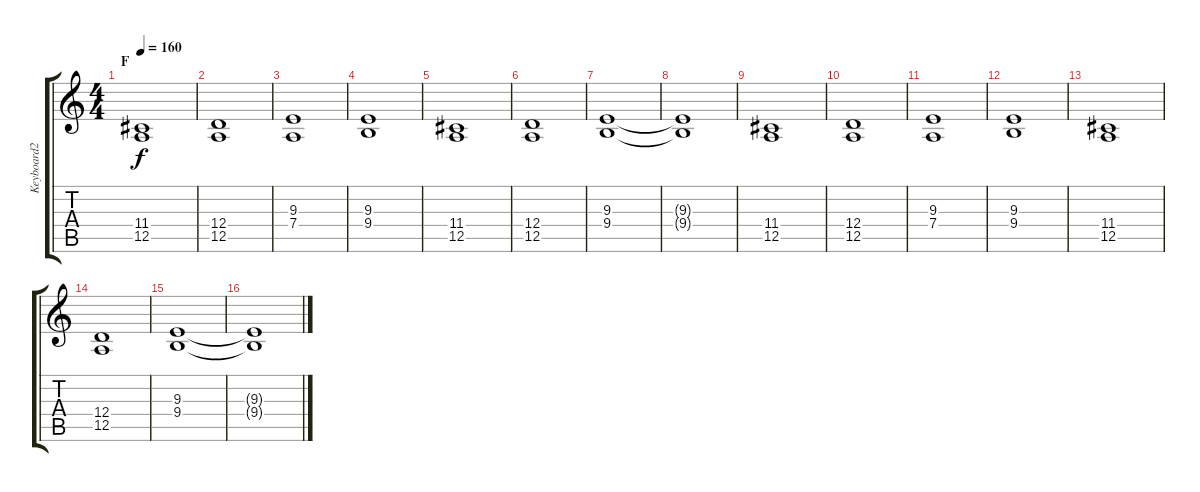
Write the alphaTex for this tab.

\track ("Keyboard2" "Keyboard2") {instrument stringensemble1}
\staff {score tabs}
\tuning (E4 B3 G3 D3 A2 E2) {hide}
\ts (4 4)
\section ("" "F")
\tempo 160
\clef g2
\ks c
(11.4 12.5).1{dy f} |
(12.4 12.5).1 |
(9.3 7.4).1 |
(9.3 9.4).1 |
(11.4 12.5).1 |
(12.4 12.5).1 |
(9.3 9.4).1 |
(9.3{t} 9.4{t}).1 |
(11.4 12.5).1 |
(12.4 12.5).1 |
(9.3 7.4).1 |
(9.3 9.4).1 |
(11.4 12.5).1 |
(12.4 12.5).1 |
(9.3 9.4).1 |
(9.3{t} 9.4{t}).1
